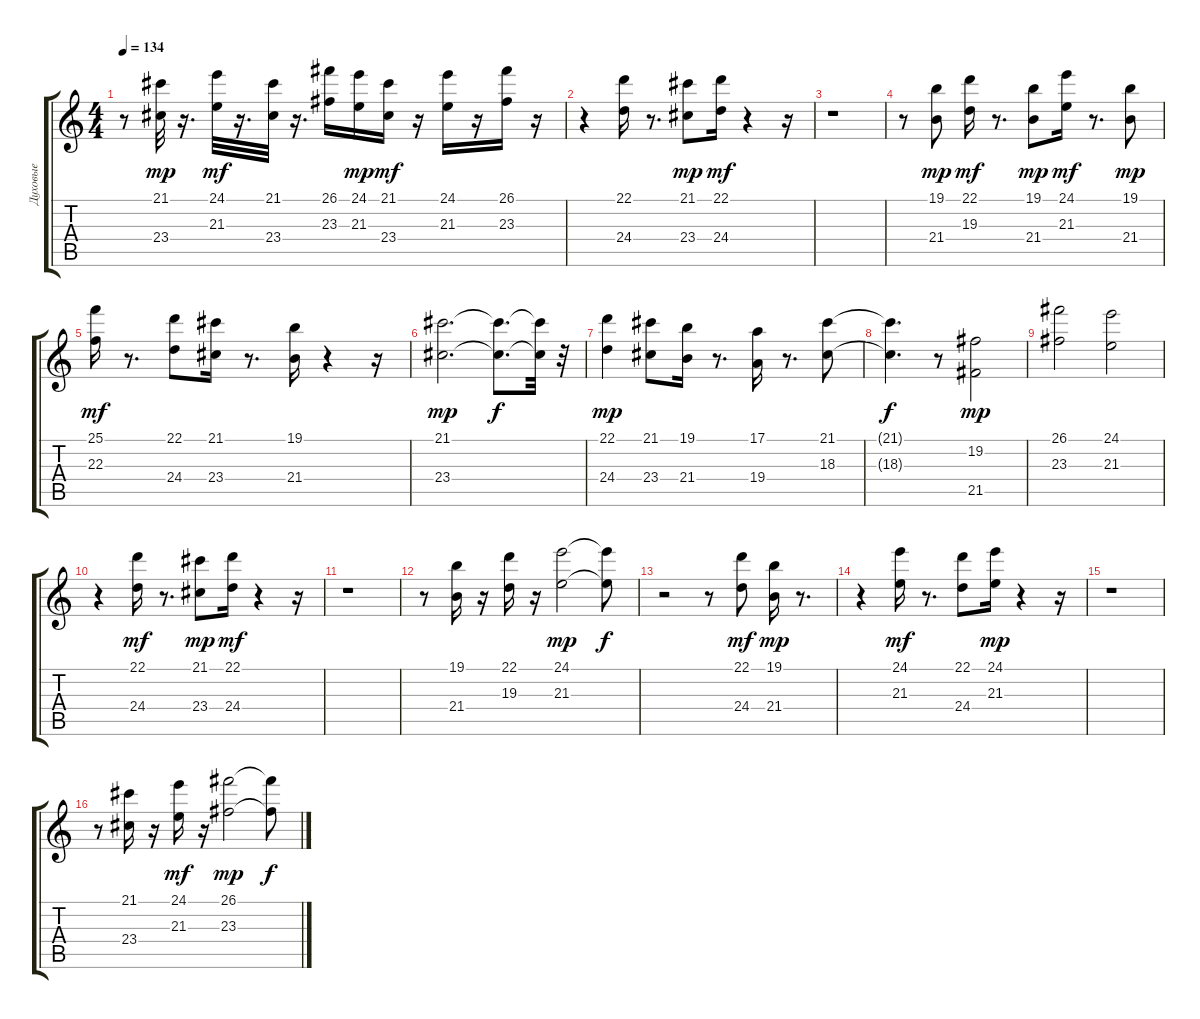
\track ("Духовые" "Духовые") {instrument brasssection}
\staff {score tabs}
\tuning (E4 B3 G3 D3 A2 E2) {hide}
\ts (4 4)
\tempo 134
\clef g2
\ks c
r.8{dy f} (21.1 23.4).32{dy mp} r.16{d} (24.1 21.3).32{dy mf} r.16{d} (21.1 23.4).32 r.16{d} (26.1 23.3).16 (24.1 21.3).16{dy mp} (21.1 23.4).16{dy mf} r.16 (24.1 21.3).16 r.16 (26.1 23.3).16 r.16 |
r.4 (22.1 24.4).16 r.8{d} (21.1 23.4).8{dy mp} (22.1 24.4).16{dy mf} r.4 r.16 |
r.1 |
r.8 (19.1 21.4).8{dy mp} (22.1 19.3).16{dy mf} r.8{d} (19.1 21.4).8{dy mp} (24.1 21.3).16{dy mf} r.8{d} (19.1 21.4).8{dy mp} |
(25.1 22.3).16{dy mf} r.8{d} (22.1 24.4).8 (21.1 23.4).16 r.8{d} (19.1 21.4).16 r.4 r.16 |
(21.1 23.4).2{d dy mp} (21.1{t} 23.4{t}).8{d dy f} (21.1{t} 23.4{t}).32 r.32 |
(22.1 24.4).4{dy mp} (21.1 23.4).8 (19.1 21.4).16 r.8{d} (17.1 19.4).16 r.8{d} (21.1 18.3).8 |
(21.1{t} 18.3{t}).4{d dy f} r.8 (19.2 21.5).2{dy mp} |
(26.1 23.3).2 (24.1 21.3).2 |
r.4 (22.1 24.4).16{dy mf} r.8{d} (21.1 23.4).8{dy mp} (22.1 24.4).16{dy mf} r.4 r.16 |
r.1 |
r.8 (19.1 21.4).16 r.16 (22.1 19.3).16 r.16 (24.1 21.3).2{dy mp} (24.1{t} 21.3{t}).8{dy f} |
r.2 r.8 (22.1 24.4).8{dy mf} (19.1 21.4).16{dy mp} r.8{d} |
r.4 (24.1 21.3).16{dy mf} r.8{d} (22.1 24.4).8 (24.1 21.3).16{dy mp} r.4 r.16 |
r.1 |
r.8 (21.1 23.4).16 r.16 (24.1 21.3).16{dy mf} r.16 (26.1 23.3).2{dy mp} (26.1{t} 23.3{t}).8{dy f}
